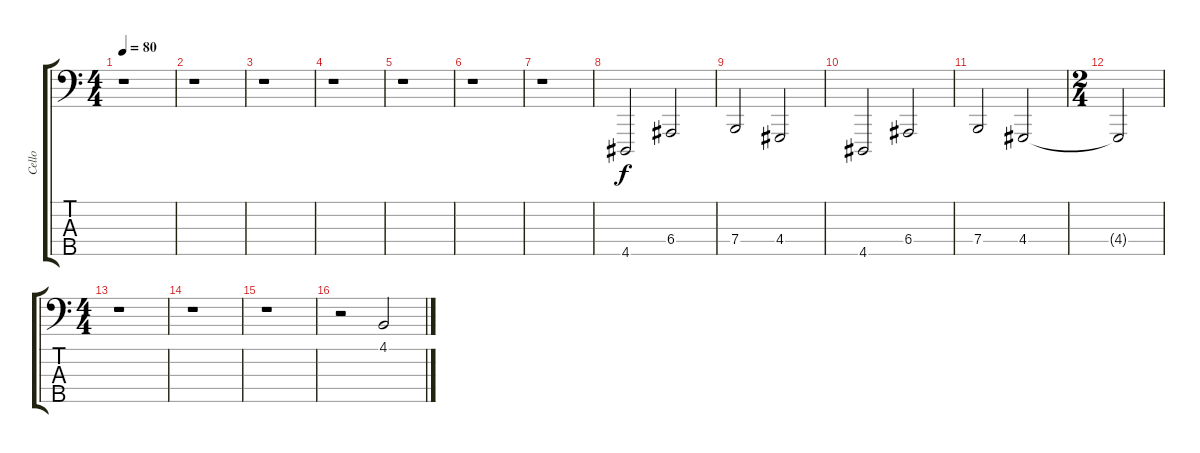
\track ("Cello" "Cello") {instrument stringensemble1}
\staff {score tabs}
\tuning (G2 D2 A1 E1 B0) {hide}
\ts (4 4)
\tempo 80
\clef f4
\ks c
r.1{dy f} |
r.1 |
r.1 |
r.1 |
r.1 |
r.1 |
r.1 |
4.5.2{volume 8} 6.4.2 |
7.4.2 4.4.2 |
4.5.2 6.4.2 |
7.4.2{volume 0} 4.4.2 |
\ts (2 4)
4.4{t}.2 |
\ts (4 4)
r.1 |
r.1 |
r.1{volume 10} |
r.2 4.1.2{volume 10}
